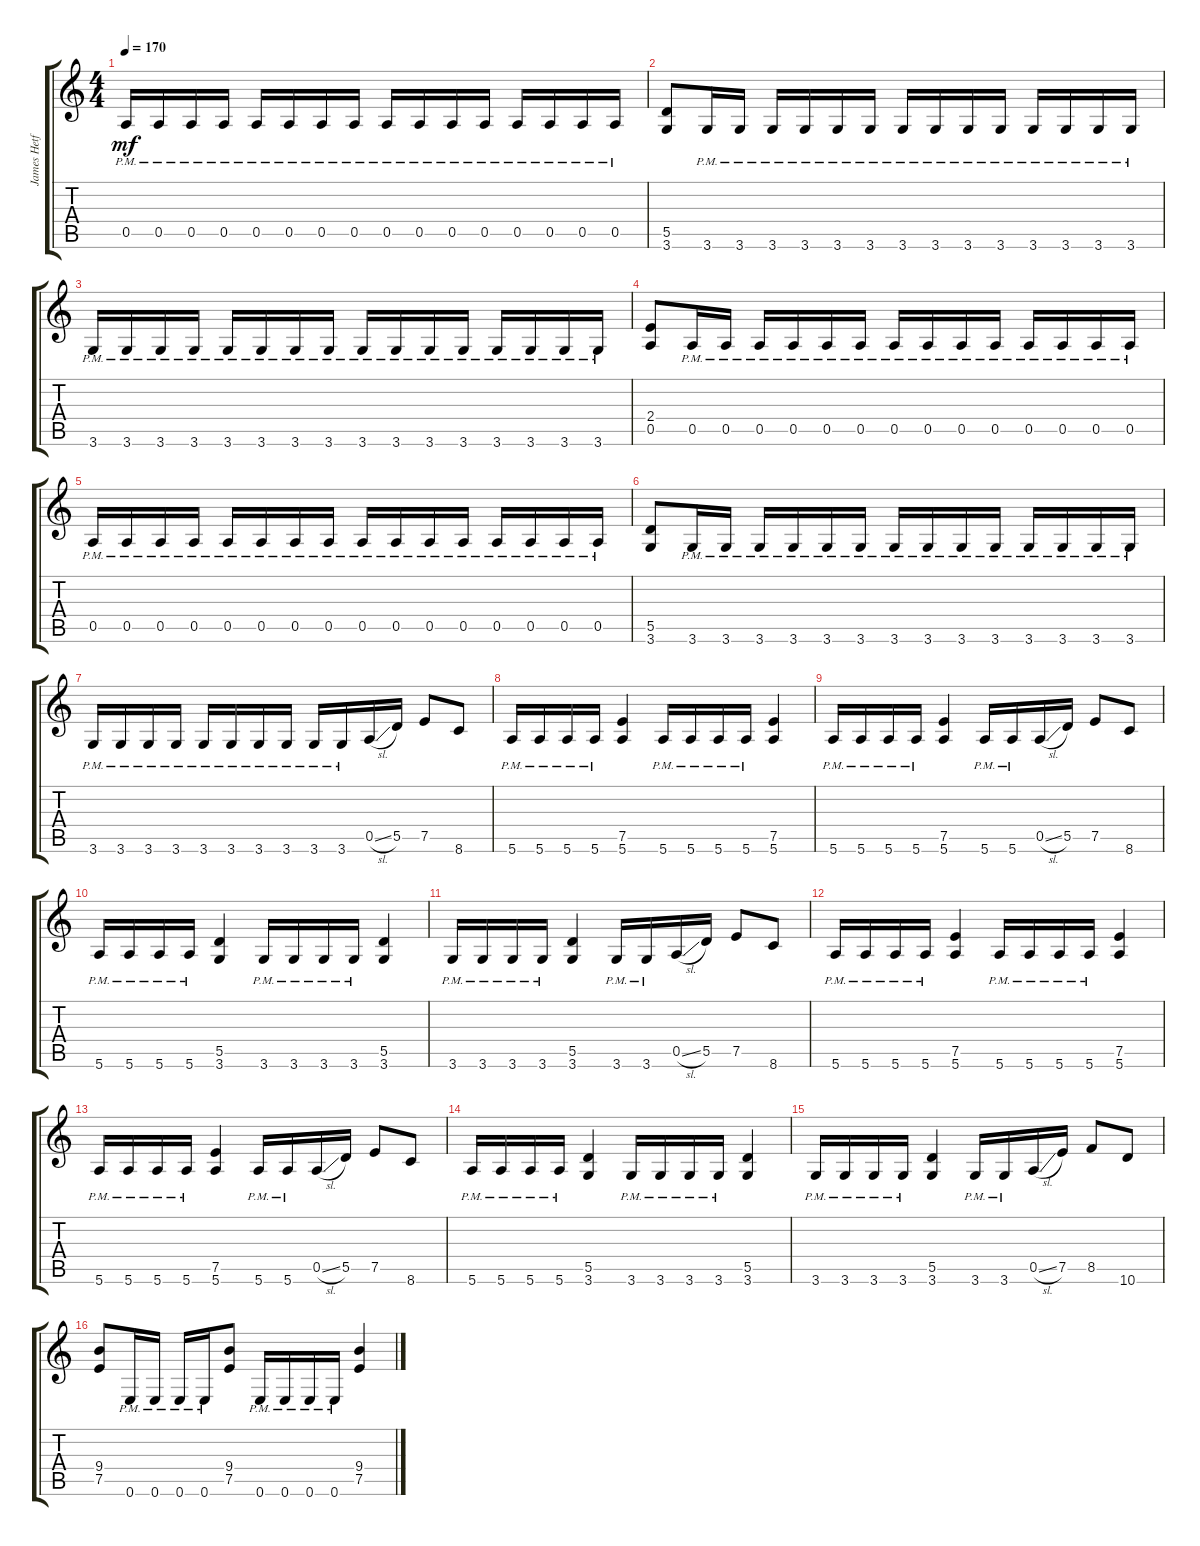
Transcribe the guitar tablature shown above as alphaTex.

\track ("James Hetfiel " "James Hetf") {instrument distortionguitar}
\staff {score tabs}
\tuning (E4 B3 G3 D3 A2 E2) {hide}
\ts (4 4)
\tempo 170
\clef g2
\ks c
0.5{pm}.16{dy mf} 0.5{pm}.16 0.5{pm}.16 0.5{pm}.16 0.5{pm}.16 0.5{pm}.16 0.5{pm}.16 0.5{pm}.16 0.5{pm}.16 0.5{pm}.16 0.5{pm}.16 0.5{pm}.16 0.5{pm}.16 0.5{pm}.16 0.5{pm}.16 0.5{pm}.16 |
(5.5 3.6).8 3.6{pm}.16 3.6{pm}.16 3.6{pm}.16 3.6{pm}.16 3.6{pm}.16 3.6{pm}.16 3.6{pm}.16 3.6{pm}.16 3.6{pm}.16 3.6{pm}.16 3.6{pm}.16 3.6{pm}.16 3.6{pm}.16 3.6{pm}.16 |
3.6{pm}.16 3.6{pm}.16 3.6{pm}.16 3.6{pm}.16 3.6{pm}.16 3.6{pm}.16 3.6{pm}.16 3.6{pm}.16 3.6{pm}.16 3.6{pm}.16 3.6{pm}.16 3.6{pm}.16 3.6{pm}.16 3.6{pm}.16 3.6{pm}.16 3.6{pm}.16 |
(2.4 0.5).8 0.5{pm}.16 0.5{pm}.16 0.5{pm}.16 0.5{pm}.16 0.5{pm}.16 0.5{pm}.16 0.5{pm}.16 0.5{pm}.16 0.5{pm}.16 0.5{pm}.16 0.5{pm}.16 0.5{pm}.16 0.5{pm}.16 0.5{pm}.16 |
0.5{pm}.16 0.5{pm}.16 0.5{pm}.16 0.5{pm}.16 0.5{pm}.16 0.5{pm}.16 0.5{pm}.16 0.5{pm}.16 0.5{pm}.16 0.5{pm}.16 0.5{pm}.16 0.5{pm}.16 0.5{pm}.16 0.5{pm}.16 0.5{pm}.16 0.5{pm}.16 |
(5.5 3.6).8 3.6{pm}.16 3.6{pm}.16 3.6{pm}.16 3.6{pm}.16 3.6{pm}.16 3.6{pm}.16 3.6{pm}.16 3.6{pm}.16 3.6{pm}.16 3.6{pm}.16 3.6{pm}.16 3.6{pm}.16 3.6{pm}.16 3.6{pm}.16 |
3.6{pm}.16 3.6{pm}.16 3.6{pm}.16 3.6{pm}.16 3.6{pm}.16 3.6{pm}.16 3.6{pm}.16 3.6{pm}.16 3.6{pm}.16 3.6{pm}.16 0.5{sl}.16 5.5.16 7.5.8 8.6.8 |
5.6{pm}.16 5.6{pm}.16 5.6{pm}.16 5.6{pm}.16 (7.5 5.6).4 5.6{pm}.16 5.6{pm}.16 5.6{pm}.16 5.6{pm}.16 (7.5 5.6).4 |
5.6{pm}.16 5.6{pm}.16 5.6{pm}.16 5.6{pm}.16 (7.5 5.6).4 5.6{pm}.16 5.6{pm}.16 0.5{sl}.16 5.5.16 7.5.8 8.6.8 |
5.6{pm}.16 5.6{pm}.16 5.6{pm}.16 5.6{pm}.16 (5.5 3.6).4 3.6{pm}.16 3.6{pm}.16 3.6{pm}.16 3.6{pm}.16 (5.5 3.6).4 |
3.6{pm}.16 3.6{pm}.16 3.6{pm}.16 3.6{pm}.16 (5.5 3.6).4 3.6{pm}.16 3.6{pm}.16 0.5{sl}.16 5.5.16 7.5.8 8.6.8 |
5.6{pm}.16 5.6{pm}.16 5.6{pm}.16 5.6{pm}.16 (7.5 5.6).4 5.6{pm}.16 5.6{pm}.16 5.6{pm}.16 5.6{pm}.16 (7.5 5.6).4 |
5.6{pm}.16 5.6{pm}.16 5.6{pm}.16 5.6{pm}.16 (7.5 5.6).4 5.6{pm}.16 5.6{pm}.16 0.5{sl}.16 5.5.16 7.5.8 8.6.8 |
5.6{pm}.16 5.6{pm}.16 5.6{pm}.16 5.6{pm}.16 (5.5 3.6).4 3.6{pm}.16 3.6{pm}.16 3.6{pm}.16 3.6{pm}.16 (5.5 3.6).4 |
3.6{pm}.16 3.6{pm}.16 3.6{pm}.16 3.6{pm}.16 (5.5 3.6).4 3.6{pm}.16 3.6{pm}.16 0.5{sl}.16 7.5.16 8.5.8 10.6.8 |
(9.4 7.5).8 0.6{pm}.16 0.6{pm}.16 0.6{pm}.16 0.6{pm}.16 (9.4 7.5).8 0.6{pm}.16 0.6{pm}.16 0.6{pm}.16 0.6{pm}.16 (9.4 7.5).4
